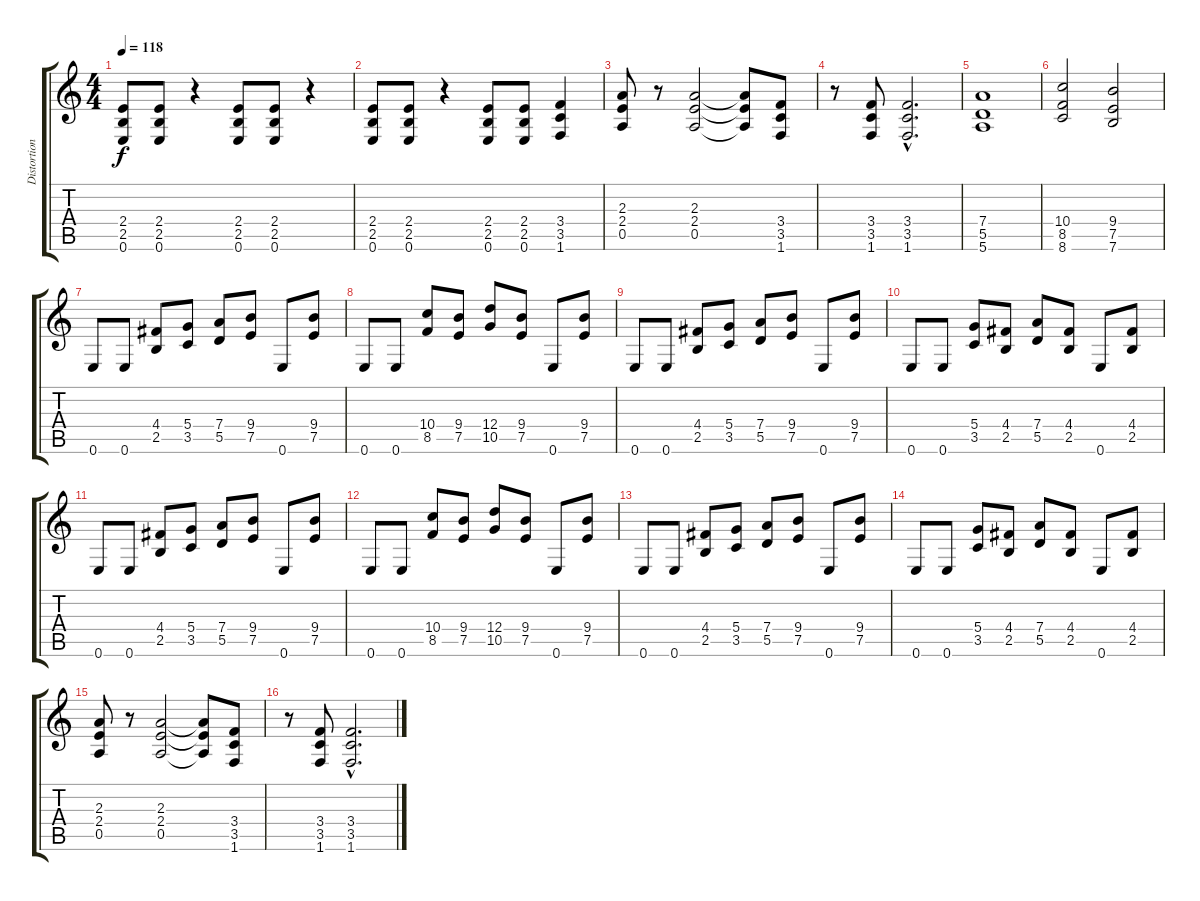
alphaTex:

\track ("Distortion Guitar" "Distortion") {instrument distortionguitar}
\staff {score tabs}
\tuning (E4 B3 G3 D3 A2 E2) {hide}
\ts (4 4)
\tempo 118
\clef g2
\ks c
(2.4 2.5 0.6).8{dy f} (2.4 2.5 0.6).8 r.4 (2.4 2.5 0.6).8 (2.4 2.5 0.6).8 r.4 |
(2.4 2.5 0.6).8 (2.4 2.5 0.6).8 r.4 (2.4 2.5 0.6).8 (2.4 2.5 0.6).8 (3.4 3.5 1.6).4 |
(2.3 2.4 0.5).8 r.8 (2.3 2.4 0.5).2 (2.3{t} 2.4{t} 0.5{t}).8 (3.4 3.5 1.6).8 |
r.8 (3.4 3.5 1.6).8 (3.4{hac} 3.5{hac} 1.6{hac}).2{d} |
(7.4 5.5 5.6).1 |
(10.4 8.5 8.6).2 (9.4 7.5 7.6).2 |
0.6.8 0.6.8 (4.4 2.5).8 (5.4 3.5).8 (7.4 5.5).8 (9.4 7.5).8 0.6.8 (9.4 7.5).8 |
0.6.8 0.6.8 (10.4 8.5).8 (9.4 7.5).8 (12.4 10.5).8 (9.4 7.5).8 0.6.8 (9.4 7.5).8 |
0.6.8 0.6.8 (4.4 2.5).8 (5.4 3.5).8 (7.4 5.5).8 (9.4 7.5).8 0.6.8 (9.4 7.5).8 |
0.6.8 0.6.8 (5.4 3.5).8 (4.4 2.5).8 (7.4 5.5).8 (4.4 2.5).8 0.6.8 (4.4 2.5).8 |
0.6.8 0.6.8 (4.4 2.5).8 (5.4 3.5).8 (7.4 5.5).8 (9.4 7.5).8 0.6.8 (9.4 7.5).8 |
0.6.8 0.6.8 (10.4 8.5).8 (9.4 7.5).8 (12.4 10.5).8 (9.4 7.5).8 0.6.8 (9.4 7.5).8 |
0.6.8 0.6.8 (4.4 2.5).8 (5.4 3.5).8 (7.4 5.5).8 (9.4 7.5).8 0.6.8 (9.4 7.5).8 |
0.6.8 0.6.8 (5.4 3.5).8 (4.4 2.5).8 (7.4 5.5).8 (4.4 2.5).8 0.6.8 (4.4 2.5).8 |
(2.3 2.4 0.5).8 r.8 (2.3 2.4 0.5).2 (2.3{t} 2.4{t} 0.5{t}).8 (3.4 3.5 1.6).8 |
r.8 (3.4 3.5 1.6).8 (3.4{hac} 3.5{hac} 1.6{hac}).2{d}
